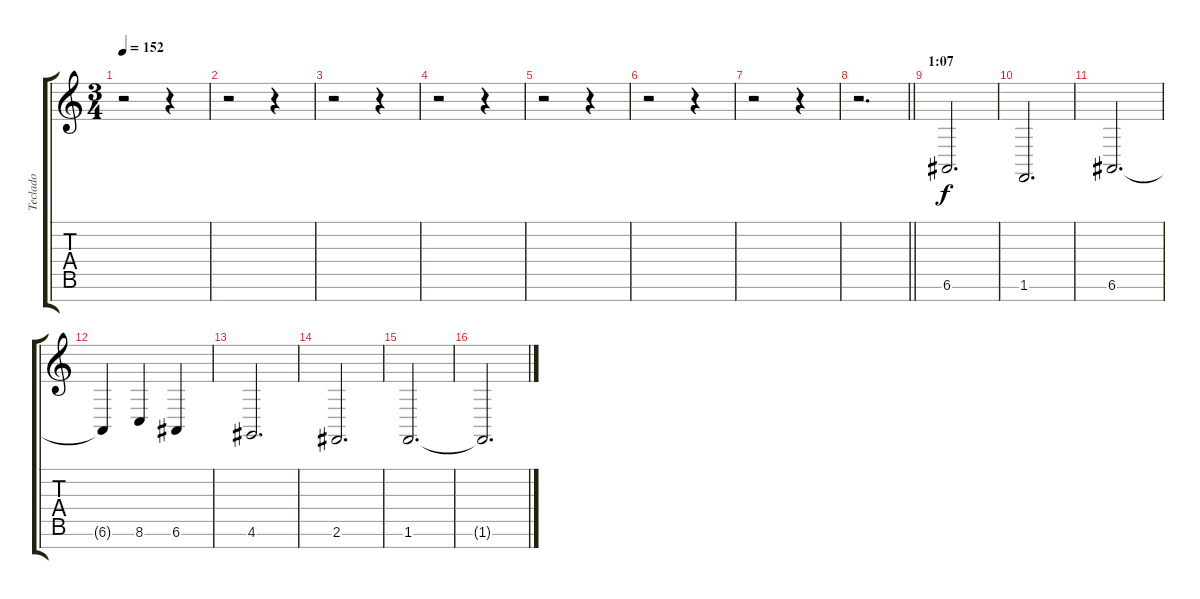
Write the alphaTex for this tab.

\track ("Teclado" "Teclado") {instrument stringensemble1}
\staff {score tabs}
\tuning (E4 B3 G3 D3 A2 E2 B1) {hide}
\ts (3 4)
\tempo 152
\clef g2
\ks c
r.2{dy f} r.4 |
r.2 r.4 |
r.2 r.4 |
r.2 r.4 |
r.2 r.4 |
r.2 r.4 |
r.2 r.4 |
\barLineRight lightlight
r.2{d volume 13} |
\section ("" "1:07")
6.6.2{d} |
1.6.2{d} |
6.6.2{d} |
6.6{t}.4 8.6.4 6.6.4 |
4.6.2{d} |
2.6.2{d} |
1.6.2{d} |
1.6{t}.2{d}
